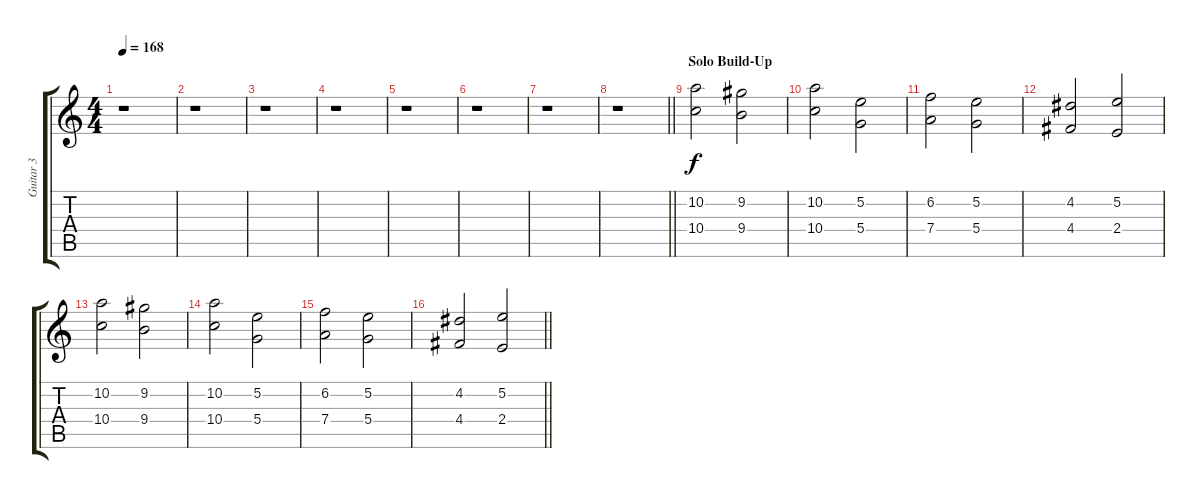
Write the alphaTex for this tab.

\track ("Guitar 3" "Guitar 3") {instrument distortionguitar}
\staff {score tabs}
\tuning (E4 B3 G3 D3 A2 E2) {hide}
\ts (4 4)
\tempo 168
\clef g2
\ks c
r.1{dy f} |
r.1 |
r.1 |
r.1 |
r.1 |
r.1 |
r.1 |
\barLineRight lightlight
r.1 |
\section ("" "Solo Build-Up")
(10.2 10.4).2 (9.2 9.4).2 |
(10.2 10.4).2 (5.2 5.4).2 |
(6.2 7.4).2 (5.2 5.4).2 |
(4.2 4.4).2 (5.2 2.4).2 |
(10.2 10.4).2 (9.2 9.4).2 |
(10.2 10.4).2 (5.2 5.4).2 |
(6.2 7.4).2 (5.2 5.4).2 |
\barLineRight lightlight
(4.2 4.4).2 (5.2 2.4).2
